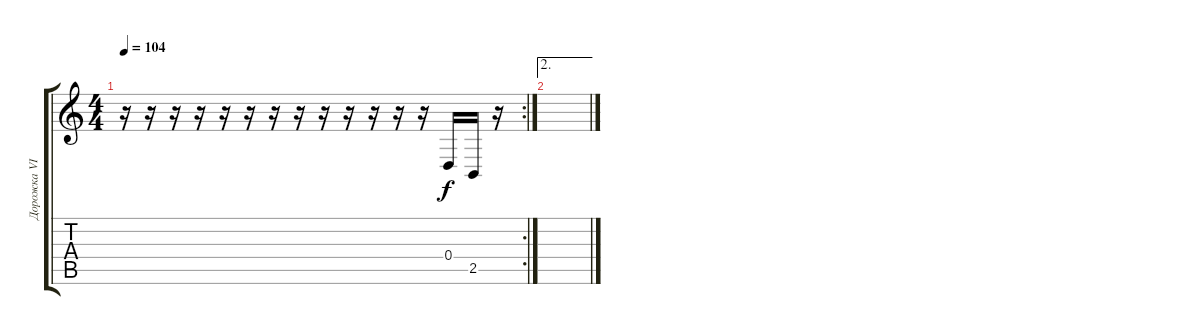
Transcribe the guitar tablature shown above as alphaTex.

\track ("Дорожка VI" "Дорожка VI") {instrument melodictom}
\staff {score tabs}
\tuning (E4 B3 G3 D3 A2 E2) {hide}
\rc 2
\ts (4 4)
\tempo 104
\clef g2
\ks c
r.16{dy f} r.16 r.16 r.16 r.16 r.16 r.16 r.16 r.16 r.16 r.16 r.16 r.16 0.4.16 2.5.16 r.16 |
\ae 2
